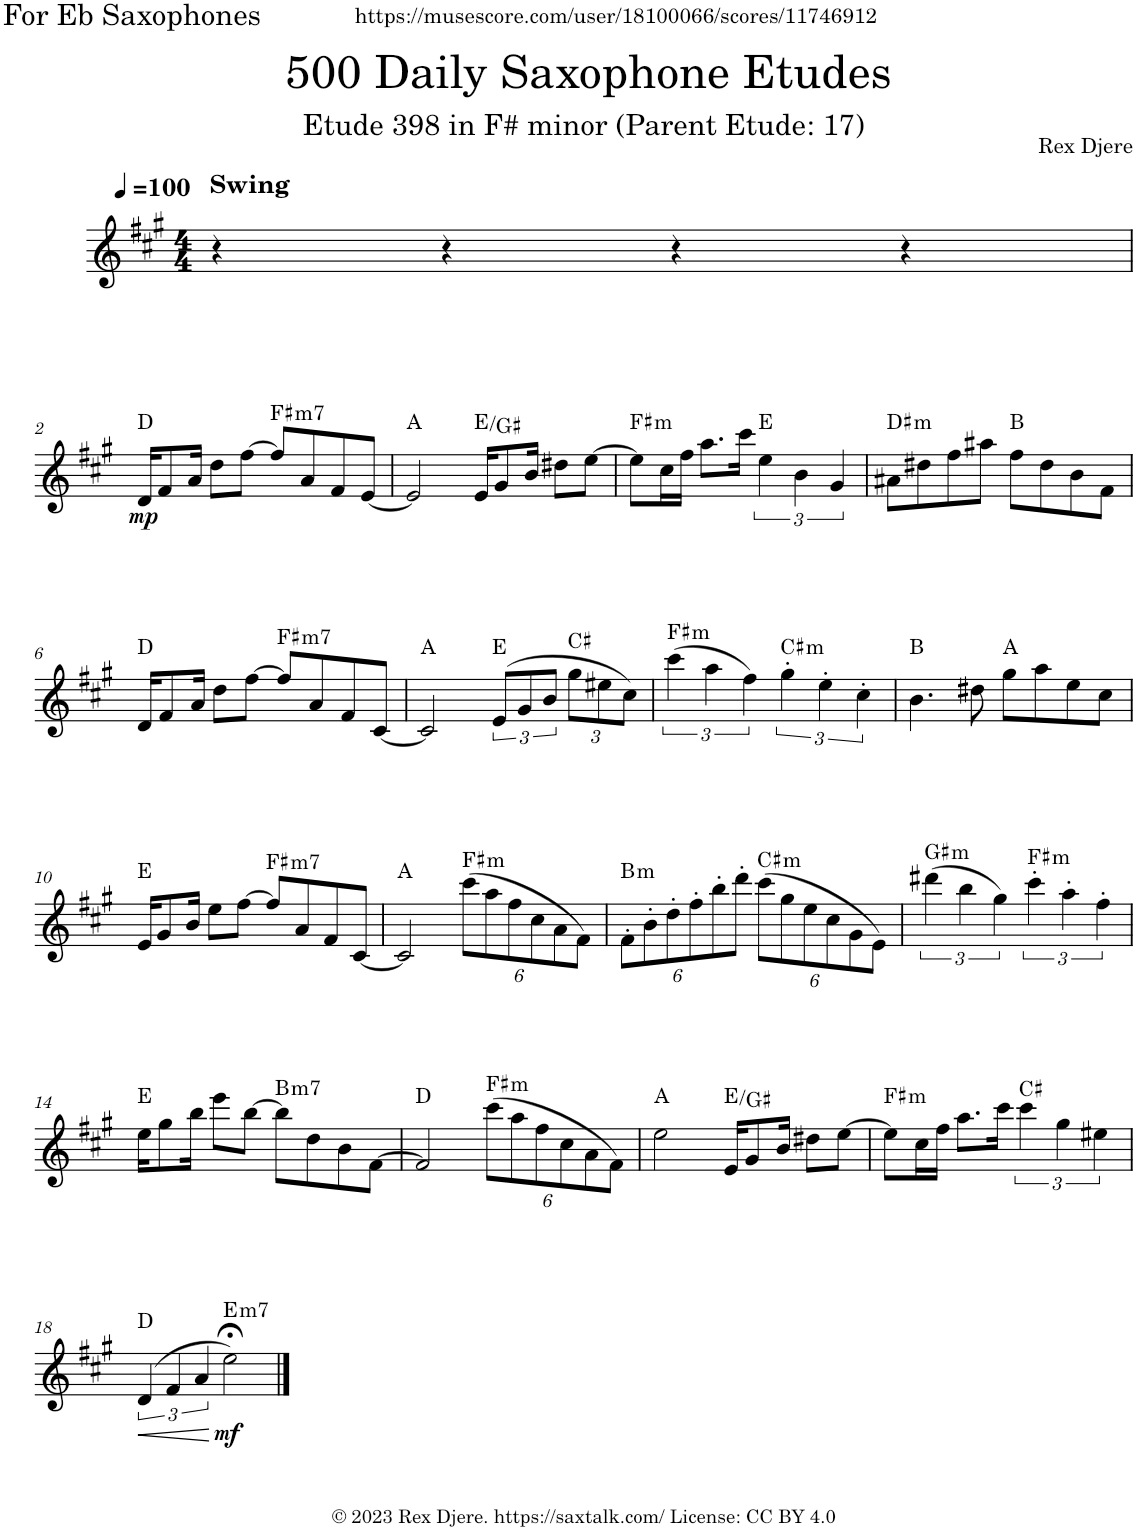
**kern	**dynam	**harte
*part1	*part1	*part1
*staff1	*staff1	*
*I"Alto Saxophone	*	*
*I'A. Sax.	*	*
*clefG2	*	*
*Trd5c9	*	*
*k[f#c#g#]	*	*
*M4/4	*	*
*MM100	*	*
=1	=1	=1
!LO:TX:a:B:t=Swing	!	!
4r	.	.
4r	.	.
4r	.	.
4r	.	.
!!LO:LB:g=z
=2	=2	=2
!	!LO:DY:b	!
16d/KL	mp	D:maj
8f#/	.	.
16a/Jk	.	.
8dd\L	.	.
[8ff#\J	.	.
!	!	!LO:H:kt=m7
8ff#/L]	.	F#:min7
8a/	.	.
8f#/	.	.
[8e/J	.	.
=3	=3	=3
2e/]	.	A:maj
16e/KL	.	E:maj/3
8g#/	.	.
16b/Jk	.	.
8dd#X\L	.	.
[8ee\J	.	.
=4	=4	=4
!	!	!LO:H:kt=m
8ee\L]	.	F#:min
16cc#\L	.	.
16ff#\JJ	.	.
8.aa\L	.	.
16ccc#\Jk	.	.
6ee\	.	E:maj
6b\	.	.
6g#/	.	.
=5	=5	=5
!	!	!LO:H:kt=m
8a#X\L	.	D#:min
8dd#X\	.	.
8ff#\	.	.
8aa#X\J	.	.
8ff#\L	.	B:maj
8dd#\	.	.
8b\	.	.
8f#\J	.	.
!!LO:LB:g=z
=6	=6	=6
16d/KL	.	D:maj
8f#/	.	.
16a/Jk	.	.
8dd\L	.	.
[8ff#\J	.	.
!	!	!LO:H:kt=m7
8ff#/L]	.	F#:min7
8a/	.	.
8f#/	.	.
[8c#/J	.	.
=7	=7	=7
2c#/]	.	A:maj
(12e/L	.	E:maj
12g#/	.	.
12b/J	.	.
*Xbrackettup	*	*
12gg#\L	.	C#:maj
12ee#X\	.	.
12cc#\J)	.	.
=8	=8	=8
*brackettup	*	*
!	!	!LO:H:kt=m
(6ccc#\	.	F#:min
6aa\	.	.
6ff#\)	.	.
!	!	!LO:H:kt=m
6gg#'\	.	C#:min
6ee'\	.	.
6cc#'\	.	.
=9	=9	=9
4.b\	.	B:maj
8dd#X\	.	.
8gg#\L	.	A:maj
8aa\	.	.
8ee\	.	.
8cc#\J	.	.
!!LO:LB:g=z
=10	=10	=10
*k[f#c#g#]	*	*
16e/KL	.	E:maj
8g#/	.	.
16b/Jk	.	.
8ee\L	.	.
[8ff#\J	.	.
!	!	!LO:H:kt=m7
8ff#/L]	.	F#:min7
8a/	.	.
8f#/	.	.
[8c#/J	.	.
=11	=11	=11
2c#/]	.	A:maj
*Xbrackettup	*	*
!	!	!LO:H:kt=m
(12ccc#\L	.	F#:min
12aa\	.	.
12ff#\	.	.
12cc#\	.	.
12a\	.	.
12f#\J)	.	.
=12	=12	=12
!	!	!LO:H:kt=m
12f#'\L	.	B:min
12b'\	.	.
12dd'\	.	.
12ff#'\	.	.
12bb'\	.	.
12ddd'\J	.	.
!	!	!LO:H:kt=m
(12ccc#\L	.	C#:min
12gg#\	.	.
12ee\	.	.
12cc#\	.	.
12g#\	.	.
12e\J)	.	.
=13	=13	=13
*brackettup	*	*
!	!	!LO:H:kt=m
(6ddd#X\	.	G#:min
6bb\	.	.
6gg#\)	.	.
!	!	!LO:H:kt=m
6ccc#'\	.	F#:min
6aa'\	.	.
6ff#'\	.	.
!!LO:LB:g=z
=14	=14	=14
16ee\KL	.	E:maj
8gg#\	.	.
16bb\Jk	.	.
8eee\L	.	.
[8bb\J	.	.
!	!	!LO:H:kt=m7
8bb\L]	.	B:min7
8dd\	.	.
8b\	.	.
[8f#\J	.	.
=15	=15	=15
2f#/]	.	D:maj
*Xbrackettup	*	*
!	!	!LO:H:kt=m
(12ccc#\L	.	F#:min
12aa\	.	.
12ff#\	.	.
12cc#\	.	.
12a\	.	.
12f#\J)	.	.
=16	=16	=16
2ee\	.	A:maj
16e/KL	.	E:maj/3
8g#/	.	.
16b/Jk	.	.
8dd#X\L	.	.
[8ee\J	.	.
=17	=17	=17
!	!	!LO:H:kt=m
8ee\L]	.	F#:min
16cc#\L	.	.
16ff#\JJ	.	.
8.aa\L	.	.
16ccc#\Jk	.	.
*brackettup	*	*
6ccc#\	.	C#:maj
6gg#\	.	.
6ee#X\	.	.
!!LO:LB:g=z
=18	=18	=18
!	!LO:HP:b	!
(6d/	<	D:maj
6f#/	.	.
6a/	.	.
!	!LO:DY:n=1:b	!LO:H:kt=m7
2ee;<\)	[ mf	E:min7
==	==	==
*-	*-	*-
